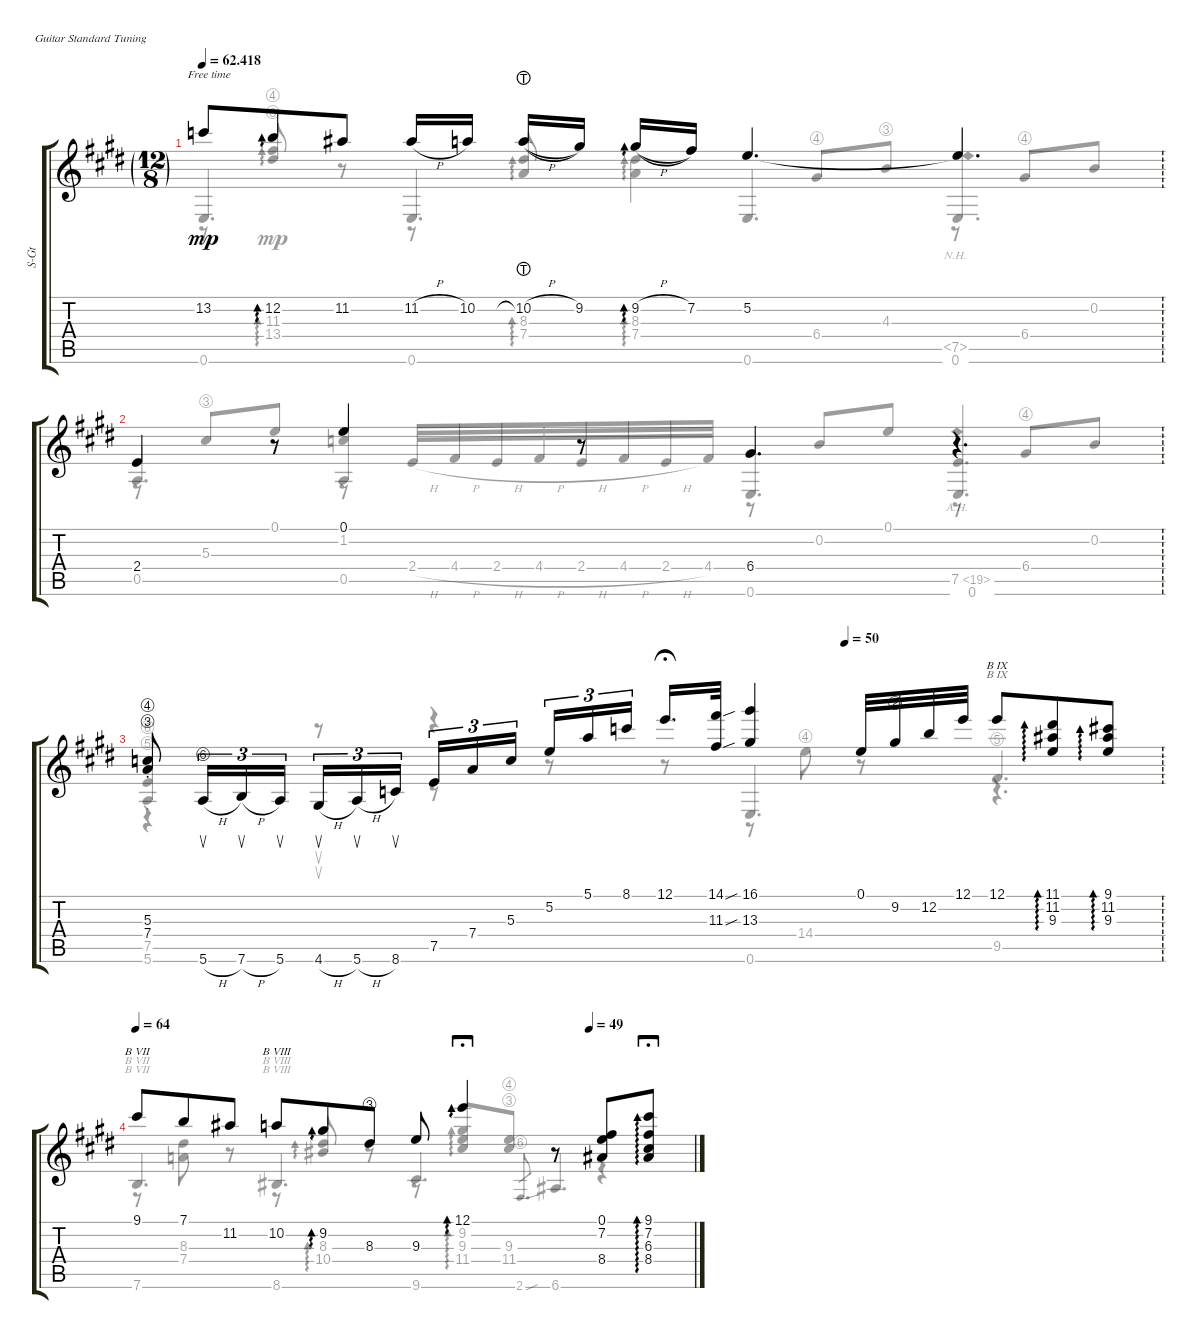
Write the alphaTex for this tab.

\defaultSystemsLayout 4
\bracketExtendMode groupsimilarinstruments
\track ("Steel Guitar" "S-Gt") {instrument acousticguitarsteel}
\staff {score tabs}
\tuning (E4 B3 G3 D3 A2 E2)
\voice
\ts (12 8)
\ft
\tempo
62.418
\accidentals auto
\clef g2
\ottava regular
\simile none
\ks e
13.2{acc forcenatural}.8{dy mp beam Up} 12.2{acc forcenatural}.8{ad 0 beam Up} 11.2{acc #}.8{beam Up} 11.2{h acc #}.16{beam Up} 10.2{acc forcenatural}.16{beam Up beam split} 10.2{h lht acc forcenatural}.16{legatoorigin beam Up} 9.2{acc #}.16{beam Up beam split} 9.2{h acc #}.16{ad 0 legatoorigin beam Up} 7.2{acc #}.16{beam Up} 5.2{acc forcenatural}.4{d beam Up} 5.2{t acc forcenatural}.4{d beam Up} |
\ft
2.4{acc forcenatural}.4{beam Up} r.8{beam Up} 0.1{acc forcenatural}.4{beam Up} r.8{beam Up} 6.4{acc #}.4{d beam Up} r.4{d beam Up} |
\ft
\tempo (50 0.6875)
(7.4{string st acc forcenatural} 5.3{string st acc forcenatural}).8{beam Up beam split} 5.6{string h acc forcenatural}.16{su tu (3 2) beam Up beam merge} 7.6{h acc forcenatural}.16{su tu (3 2) beam Up beam merge} 5.6{acc forcenatural}.16{su tu (3 2) beam Up beam splitsecondary} 4.6{h acc #}.16{su tu (3 2) beam Up beam merge} 5.6{h acc forcenatural}.16{su tu (3 2) beam Up beam merge} 8.6{acc forcenatural}.16{su tu (3 2) beam Up beam split} 7.5{acc forcenatural}.16{tu (3 2) beam Up beam merge} 7.4{acc forcenatural}.16{tu (3 2) beam Up beam merge} 5.3{acc forcenatural}.16{tu (3 2) beam Up beam splitsecondary} 5.2{acc forcenatural}.16{tu (3 2) beam Up beam merge} 5.1{acc forcenatural}.16{tu (3 2) beam Up beam merge} 8.1{acc forcenatural}.16{tu (3 2) beam Up beam split} 12.1{acc forcenatural}.16{d fermata (medium 0.18) beam Up} (14.1{sou acc #} 11.3{sou acc #}).32{beam Up} (16.1{acc #} 13.3{acc #}).4{beam Up} 0.1{acc forcenatural}.32{beam Up} 9.2{string acc #}.32{beam Up} 12.2{acc forcenatural}.32{beam Up} 12.1{acc forcenatural}.32{beam Up} 12.1{acc forcenatural}.8{barre (9 full) beam Up} (11.1{acc #} 11.2{acc #} 9.3{acc forcenatural}).8{ad 0 beam Up} (9.1{acc #} 11.2{acc #} 9.3{acc forcenatural}).8{ad 0 beam Up} |
\ft
\tempo 64
\tempo (49 0.8125)
9.1{acc #}.8{barre (7 full) beam Up} 7.1{acc forcenatural}.8{beam Up} 11.2{acc #}.8{beam Up} 10.2{acc forcenatural}.8{barre (8 full) beam Up} 9.2{acc #}.8{ad 0 beam Up} 8.3{string acc #}.8{beam Up} 9.3{acc forcenatural}.8{beam Up} 12.1{acc forcenatural}.4{ad 0 fermata (long 0.46) beam Up} r.8{beam Up} (8.4{acc #} 0.1{acc forcenatural} 7.2{acc #}).8{beam Up} (8.4{acc #} 6.3{acc #} 7.2{acc #} 9.1{acc #}).8{ad 0 fermata (long 0.38) beam Up}
\voice
\clef g2
\ottava regular
\simile none
\ks e
0.6{acc forcenatural}.4{d dy mp beam Up} 0.6{acc forcenatural}.4{d beam Up} 0.6{acc forcenatural}.4{d beam Up} (0.6{acc forcenatural} 7.5{nh acc forcenatural}).4{d beam Up} |
0.5{acc forcenatural}.4{d beam Up} (0.5{acc forcenatural} 1.2{acc forcenatural}).4{beam Up} r.8{beam Up} 0.6{acc forcenatural}.4{d beam Up} (0.6{acc forcenatural} 7.5{ah 12 acc forcenatural}).4{d beam Up} |
(5.6{string st acc forcenatural} 7.5{string st acc forcenatural}).4{beam Up} r.8{su beam Up} r.4{beam Up} r.8{fermata (medium 0.18) beam Up} 0.6{acc forcenatural}.4{d beam Up} 9.5{string acc #}.4{d barre (9 full) beam Up} |
7.6{acc forcenatural}.4{d barre (7 full) beam Up} 8.6{acc #}.4{d barre (8 full) beam Up} 9.6{acc #}.4{d beam Up} 2.6{string sou acc #}.8{d gr beam Up} 6.6{acc #}.4{d beam Up}
\voice
\clef g2
\ottava regular
\simile none
\ks e
r.8{dy mp beam Up} (13.4{string acc #} 11.3{string acc #}).8{ad 0 beam Down} r.8{beam Down} r.8{beam Up} (7.4{acc forcenatural} 8.3{acc #}).8{ad 0 beam Down} (7.4{acc forcenatural} 8.3{acc #}).4{ad 0 beam Down} 6.4{string acc #}.8{beam Up} 4.3{string acc forcenatural}.8{beam Up} r.8{beam Up} 6.4{string acc #}.8{beam Up} 0.2{acc forcenatural}.8{beam Up} |
r.8{beam Up} 5.3{string acc forcenatural}.8{beam Down} 0.1{acc forcenatural}.8{beam Down} r.8{beam Up} 2.4{h acc forcenatural}.32{beam Up} 4.4{h acc #}.32{beam Up} 2.4{h acc forcenatural}.32{beam Up} 4.4{h acc #}.32{beam Up} 2.4{h acc forcenatural}.32{beam Up} 4.4{h acc #}.32{beam Up} 2.4{h acc forcenatural}.32{beam Up} 4.4{acc #}.32{beam Up} r.8{beam Up} 0.2{acc forcenatural}.8{beam Down} 0.1{acc forcenatural}.8{beam Down} r.8{beam Up} 6.4{string acc #}.8{beam Up} 0.2{acc forcenatural}.8{beam Up} |
r.4{beam Up} r.8{su beam Up} r.8{beam Up} r.8{beam Up} r.8{fermata (medium 0.18) beam Up} r.8{beam Down} 14.4{string acc forcenatural}.8{beam Down} r.8{beam Down} r.4{d barre (9 full) beam Down} |
r.8{barre (7 full) beam Down} (7.4{acc forcenatural} 8.3{acc #}).8{beam Down} r.8{beam Down} r.8{barre (8 full) beam Up} (10.4{acc #} 8.3{acc #}).8{ad 0 beam Down} r.8{beam Down} r.8{beam Up} (11.4{acc #} 9.3{acc forcenatural} 9.2{acc #}).8{ad 0 fermata (long 0.46) beam Down} (11.4{string acc #} 9.3{string acc forcenatural}).8{beam Down} r.8{beam Down} r.4{beam Down}
